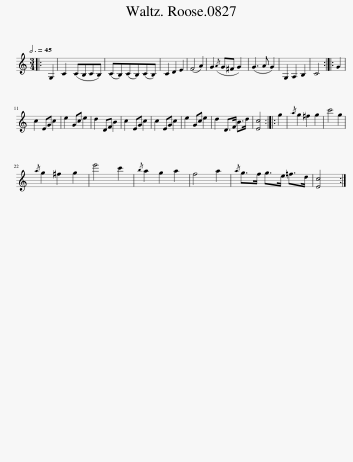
X:1
L:1/8
Q:3/4=45
M:3/4
I:linebreak $
K:C
V:1 treble
V:1
|: G,2 | C2 (CB,CB,) | (CB,)(CB,)(CB,) | C2 D2 E2 | (F4 A2) | %5
 G2({/A} G^F G2) | (G3 A G2) | G,2 A,2 B,2 | C4 :: G2 |$ %10
 c2 EG c2 | e2 Gc e2 | d2 DF B2 | c2 EG c2 | c2 EG c2 | %15
 e2 Gc e2 | d2 D>F B>d | [Ec]4 :: g2 |{/a} g2 ^f2 g2 | %20
 c'4 g2 |${/a} g2 ^f2 g2 | e'4 c'2 |{/b} a2 g2 a2 | f4 a2 | %25
{/a} g>f g>e =f>d | [Ec]4 :| %27
